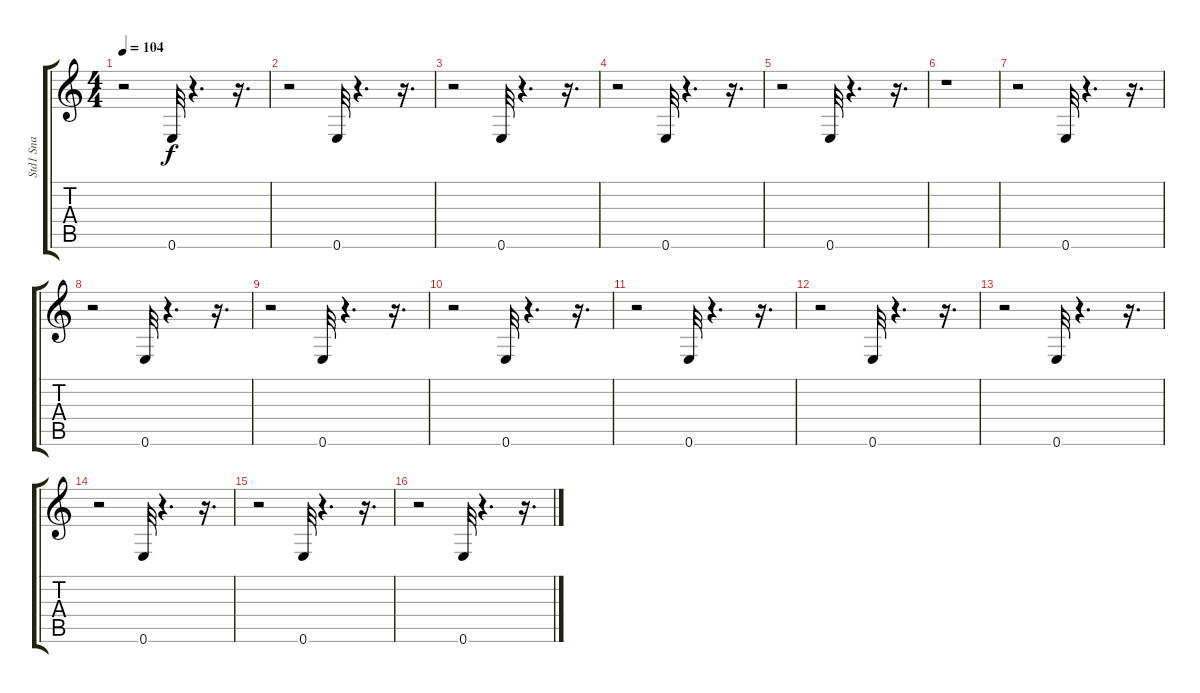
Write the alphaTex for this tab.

\track ("  Std1 Snare2" "  Std1 Sna") {instrument acousticguitarsteel}
\staff {score tabs}
\tuning (E4 B3 G3 D3 A2 E2) {hide}
\ts (4 4)
\tempo 104
\clef g2
\ks c
r.2{dy f} 0.6.32 r.4{d} r.16{d} |
r.2 0.6.32 r.4{d} r.16{d} |
r.2 0.6.32 r.4{d} r.16{d} |
r.2 0.6.32 r.4{d} r.16{d} |
r.2 0.6.32 r.4{d} r.16{d} |
r.1 |
r.2 0.6.32 r.4{d} r.16{d} |
r.2 0.6.32 r.4{d} r.16{d} |
r.2 0.6.32 r.4{d} r.16{d} |
r.2 0.6.32 r.4{d} r.16{d} |
r.2 0.6.32 r.4{d} r.16{d} |
r.2 0.6.32 r.4{d} r.16{d} |
r.2 0.6.32 r.4{d} r.16{d} |
r.2 0.6.32 r.4{d} r.16{d} |
r.2 0.6.32 r.4{d} r.16{d} |
r.2 0.6.32 r.4{d} r.16{d}
